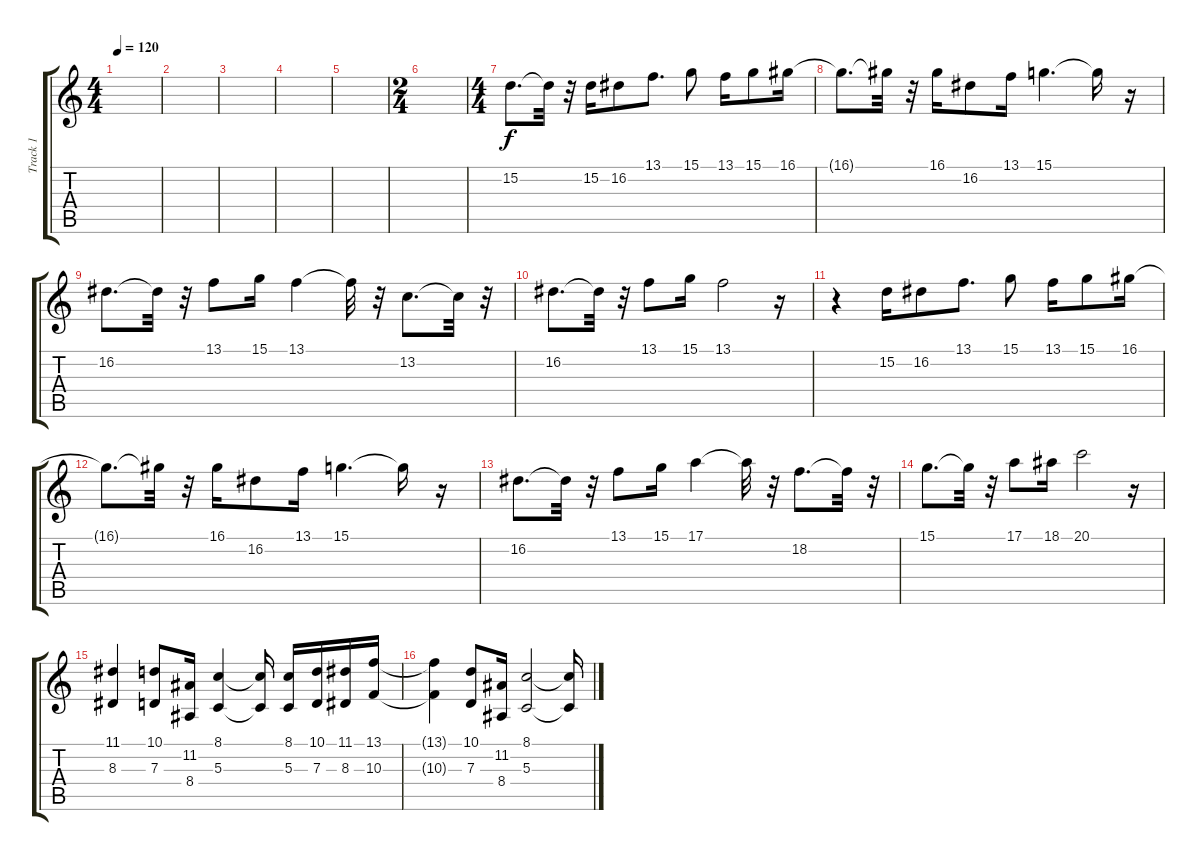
\track ("Track 1" "Track 1") {instrument drawbarorgan}
\staff {score tabs}
\tuning (E4 B3 G3 D3 A2 E2) {hide}
\ts (4 4)
\tempo 120
\clef g2
\ks c
|
|
|
|
|
\ts (2 4)
|
\ts (4 4)
15.2.8{d dy f instrument oboe} 15.2{t}.32 r.32 15.2.16 16.2.8 13.1.8{d} 15.1.8 13.1.16 15.1.8 16.1.16 |
16.1{t}.8{d} 16.1{t}.32 r.32 16.1.16 16.2.8 13.1.16 15.1.4{d} 15.1{t}.16 r.16 |
16.2.8{d} 16.2{t}.32 r.32 13.1.8 15.1.16 13.1.4 13.1{t}.32 r.32 13.2.8{d} 13.2{t}.32 r.32 |
16.2.8{d} 16.2{t}.32 r.32 13.1.8 15.1.16 13.1.2 r.16 |
r.4 15.2.16 16.2.8 13.1.8{d} 15.1.8 13.1.16 15.1.8 16.1.16 |
16.1{t}.8{d} 16.1{t}.32 r.32 16.1.16 16.2.8 13.1.16 15.1.4{d} 15.1{t}.16 r.16 |
16.2.8{d} 16.2{t}.32 r.32 13.1.8 15.1.16 17.1.4 17.1{t}.32 r.32 18.2.8{d} 18.2{t}.32 r.32 |
15.1.8{d} 15.1{t}.32 r.32 17.1.8 18.1.16 20.1.2 r.16 |
(11.1 8.3).4{instrument drawbarorgan} (10.1 7.3).8 (11.2 8.4).16 (8.1 5.3).4 (8.1{t} 5.3{t}).16 (8.1 5.3).16 (10.1 7.3).16 (11.1 8.3).16 (13.1 10.3).16 |
(13.1{t} 10.3{t}).4 (10.1 7.3).8 (11.2 8.4).16 (8.1 5.3).2 (8.1{t} 5.3{t}).16
